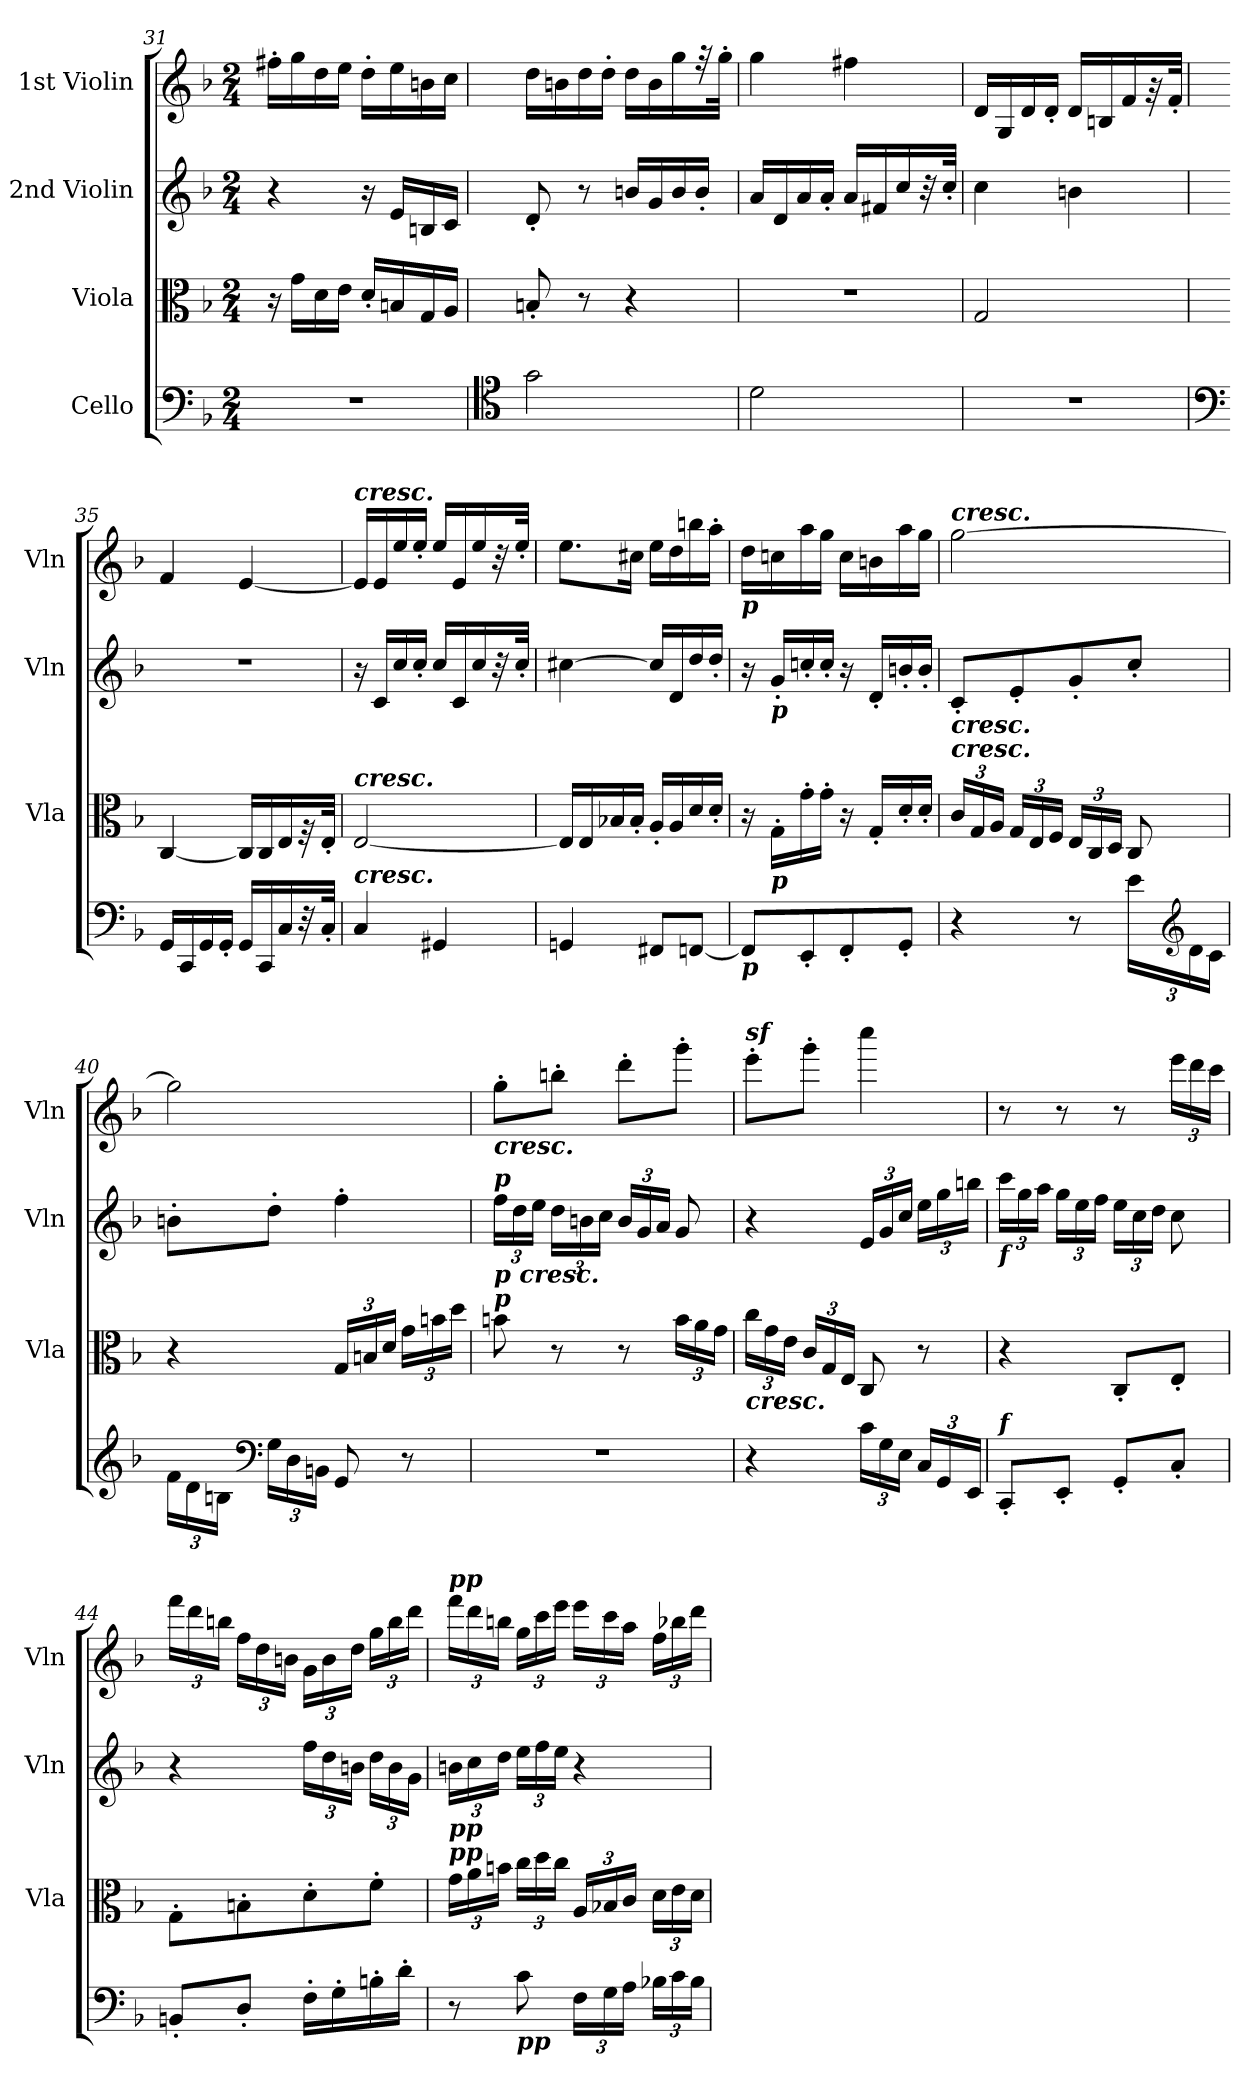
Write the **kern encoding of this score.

**kern	**kern	**kern	**kern
*part4	*part3	*part2	*part1
*staff4	*staff3	*staff2	*staff1
*I"Cello	*I"Viola	*I"2nd Violin	*I"1st Violin
*	*I'Vla	*I'Vln	*I'Vln
*clefF4	*clefC3	*clefG2	*clefG2
*k[b-]	*k[b-]	*k[b-]	*k[b-]
*F:	*F:	*F:	*F:
*M2/4	*M2/4	*M2/4	*M2/4
=31	=31	=31	=31
2r	16r	4r	16ff#X'\LL
.	16g\LL	.	16gg\
.	16d\	.	16dd\
.	16e\JJ	.	16ee\JJ
.	16d'/LL	16r	16dd'\LL
.	16Bn/	16e/LL	16ee\
.	16G/	16Bn/	16bn\
.	16A/JJ	16c/JJ	16cc\JJ
=32	=32	=32	=32
*clefC4	*	*	*
2g\	8Bn'/	8d'/	16dd\LL
.	.	.	16bn\
.	8r	8r	16dd\
.	.	.	16dd'\JJ
.	4r	16bn/LL	16dd\LL
.	.	16g/	16b\
.	.	16b/	16gg\
.	.	16b'/JJ	32r
.	.	.	32gg'\JJk
=33	=33	=33	=33
2d\	2r	16a/LL	4gg\
.	.	16d/	.
.	.	16a/	.
.	.	16a'/JJ	.
.	.	16a/LL	4ff#X\
.	.	16f#X/	.
.	.	16cc/	.
.	.	32r	.
.	.	32cc'/JJk	.
!!LO:LB:g=z
=34	=34	=34	=34
2r	2G/	4cc\	16d/LL
.	.	.	16G/
.	.	.	16d/
.	.	.	16d'/JJ
.	.	4bn\	16d/LL
.	.	.	16Bn/
.	.	.	16f/
.	.	.	32r
.	.	.	32f'/JJk
!!LO:LB:g=z
=35	=35	=35	=35
*clefF4	*	*	*
16GG/LL	[4C/	2r	4f/
16CC/	.	.	.
16GG/	.	.	.
16GG'/JJ	.	.	.
16GG/LL	16C/LL]	.	[4e/
16CC/	16C/	.	.
16C/	16E/	.	.
32r	32r	.	.
32C'/JJk	32E'/JJk	.	.
=36	=36	=36	=36
!	!	!	!LO:TX:a:Bi:t=cresc.
!	!LO:TX:a:Bi:t=cresc.	!	!
!LO:TX:a:Bi:t=cresc.	!	!	!
4C/	[2E/	16r	16e/LL]
.	.	16c/LL	16e/
.	.	16cc/	16ee/
.	.	16cc'/JJ	16ee'/JJ
4GG#X/	.	16cc/LL	16ee/LL
.	.	16c/	16e/
.	.	16cc/	16ee/
.	.	32r	32r
.	.	32cc'/JJk	32ee'/JJk
=37	=37	=37	=37
4GGn/	16E/LL]	[4cc#X\	8.ee\L
.	16E/	.	.
.	16B-X/	.	.
.	16B-'/JJ	.	16cc#X\Jk
8FF#X/L	16A'/LL	16cc#/LL]	16ee\LL
.	16A/	16d/	16dd\
[8FFn/J	16d/	16dd/	16bbn\
.	16d'/JJ	16dd'/JJ	16aa'\JJ
=38	=38	=38	=38
!	!	!	!LO:TX:b:Bi:t=p
!LO:TX:b:Bi:t=p	!	!	!
8FF/L]	16r	16r	16dd\LL
!	!	!LO:TX:b:Bi:t=p	!
!	!LO:TX:b:Bi:t=p	!	!
.	16G'\LL	16g'/LL	16ccn\
8EE'/	16g'\	16ccn'/	16aa\
.	16g'\JJ	16cc'/JJ	16gg\JJ
8FF'/	16r	16r	16cc\LL
.	16G'/LL	16d'/LL	16bn\
8GG'/J	16d'/	16bn'/	16aa\
.	16d'/JJ	16b'/JJ	16gg\JJ
!!LO:PB:g=z
=39	=39	=39	=39
*	*Xbrackettup	*	*
!	!	!	!LO:TX:a:Bi:t=cresc.
!	!LO:TX:a:Bi:t=cresc.	!	!
!	!LO:TX:a:Bi:t=cresc.	!	!
4r	24c/LL	8c'/L	[2gg\
.	24G/	.	.
.	24A/JJ	.	.
.	24G/LL	8e'/	.
.	24E/	.	.
.	24F/JJ	.	.
8r	24E/LL	8g'/	.
.	24C/	.	.
.	24D/JJ	.	.
*Xbrackettup	*	*	*
24e\LL	8C/	8cc'/J	.
*clefG2	*	*	*
24d\	.	.	.
24c\JJ	.	.	.
!!LO:PB:g=z
=40	=40	=40	=40
24f\LL	4r	8bn'\L	2gg\]
24d\	.	.	.
24Bn\JJ	.	.	.
*clefF4	*	*	*
24G\LL	.	8dd'\J	.
24D\	.	.	.
24BBn\JJ	.	.	.
8GG/	24G/LL	4ff'\	.
.	24Bn/	.	.
.	24d/JJ	.	.
8r	24g\LL	.	.
.	24bn\	.	.
.	24dd\JJ	.	.
=41	=41	=41	=41
*	*	*Xbrackettup	*
!	!	!	!LO:TX:b:Bi:t=cresc.
!	!	!LO:TX:b:Bi:t=p cresc.	!
!	!	!LO:TX:a:Bi:t=p	!
!	!LO:TX:a:Bi:t=p	!	!
2r	8bn\	24ff\LL	8gg'\L
.	.	24dd\	.
.	.	24ee\JJ	.
.	8r	24dd\LL	8bbn'\J
.	.	24bn\	.
.	.	24cc\JJ	.
.	8r	24b/LL	8ddd'\L
.	.	24g/	.
.	.	24a/JJ	.
.	24b\LL	8g/	8ggg'\J
.	24a\	.	.
.	24g\JJ	.	.
=42	=42	=42	=42
!	!	!	!LO:TX:a:Bi:t=sf
!	!LO:TX:b:Bi:t=cresc.	!	!
4r	24cc\LL	4r	8eee'\L
.	24g\	.	.
.	24e\JJ	.	.
.	24c/LL	.	8ggg'\J
.	24G/	.	.
.	24E/JJ	.	.
24c\LL	8C/	24e/LL	4cccc\
24G\	.	24g/	.
24E\JJ	.	24cc/JJ	.
24C/LL	8r	24ee\LL	.
24GG/	.	24gg\	.
24EE/JJ	.	24bbn\JJ	.
!!LO:LB:g=z
=43	=43	=43	=43
!	!	!LO:TX:b:Bi:t=f	!
!LO:TX:a:Bi:t=f	!	!	!
8CC'/L	4r	24ccc\LL	8r
.	.	24gg\	.
.	.	24aa\JJ	.
8EE'/J	.	24gg\LL	8r
.	.	24ee\	.
.	.	24ff\JJ	.
8GG'/L	8C'/L	24ee\LL	8r
.	.	24cc\	.
.	.	24dd\JJ	.
*	*	*	*Xbrackettup
8C'/J	8E'/J	8cc\	24eee\LL
.	.	.	24ddd\
.	.	.	24ccc\JJ
!!LO:LB:g=z
=44	=44	=44	=44
8BBn'/L	8G'\L	4r	24fff\LL
.	.	.	24ddd\
.	.	.	24bbn\JJ
8D'/J	8Bn'\	.	24ff\LL
.	.	.	24dd\
.	.	.	24bn\JJ
16F'\LL	8d'\	24ff\LL	24g\LL
.	.	24dd\	24b\
16G'\	.	.	.
.	.	24bn\JJ	24dd\JJ
16Bn'\	8f'\J	24dd\LL	24gg\LL
.	.	24b\	24bb\
16d'\JJ	.	.	.
.	.	24g\JJ	24ddd\JJ
=45	=45	=45	=45
!	!	!	!LO:TX:a:Bi:t=pp
!	!	!LO:TX:b:Bi:t=pp	!
!	!LO:TX:a:Bi:t=pp	!	!
8r	24g\LL	24bn\LL	24fff\LL
.	24a\	24cc\	24ddd\
.	24bn\JJ	24dd\JJ	24bbn\JJ
!LO:TX:b:Bi:t=pp	!	!	!
8c\	24cc\LL	24ee\LL	24gg\LL
.	24dd\	24ff\	24ccc\
.	24cc\JJ	24ee\JJ	24eee\JJ
24F\LL	24A/LL	4r	24eee\LL
24G\	24B-X/	.	24ccc\
24A\JJ	24c/JJ	.	24aa\JJ
24B-X\LL	24d\LL	.	24ff\LL
24c\	24e\	.	24bb-X\
24B-\JJ	24d\JJ	.	24ddd\JJ
=	=	=	=
*-	*-	*-	*-
